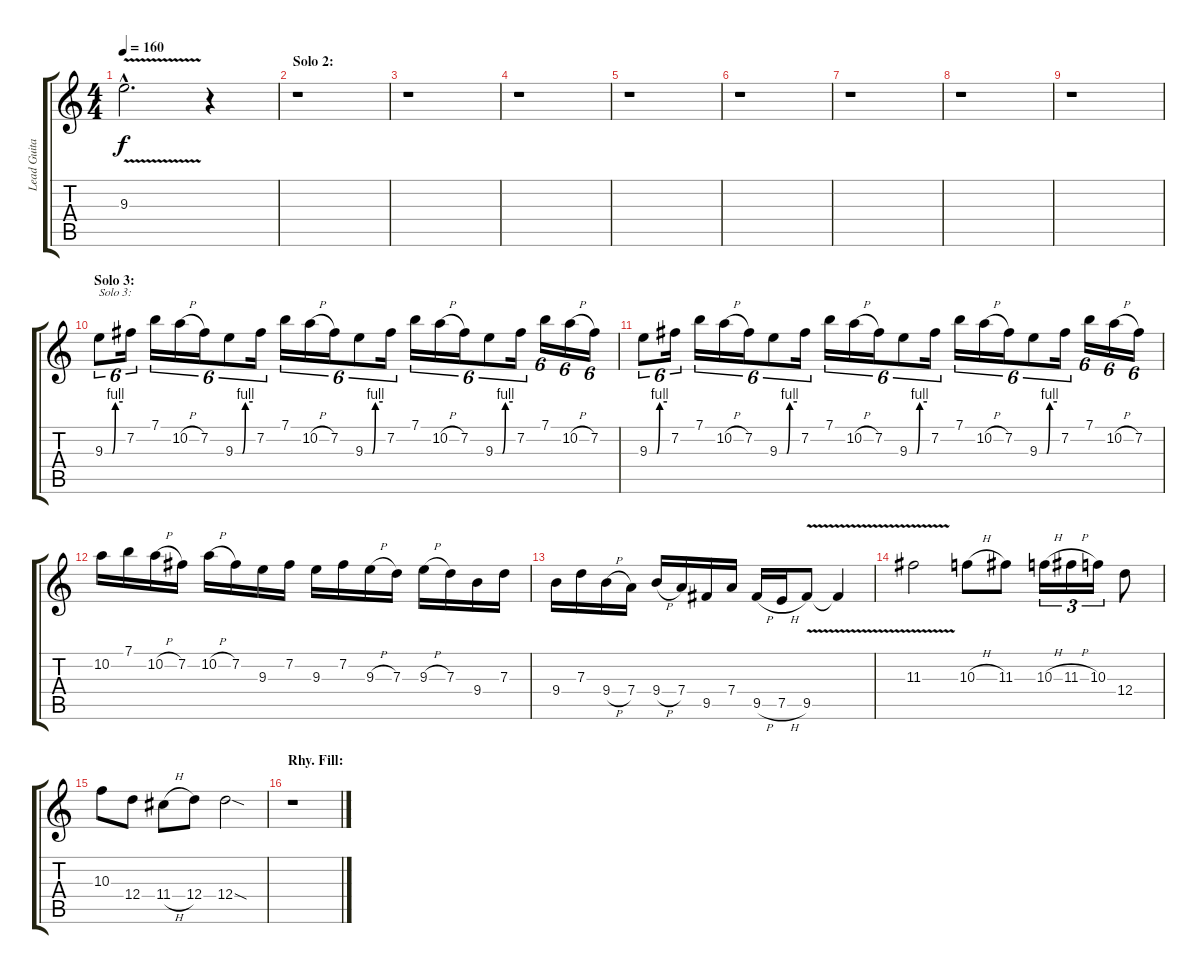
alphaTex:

\track ("Lead Guitar I" "Lead Guita") {instrument distortionguitar}
\staff {score tabs}
\tuning (E4 B3 G3 D3 A2 E2) {hide}
\ts (4 4)
\tempo 160
\clef g2
\ks c
9.3{v hac}.2{d dy f} r.4 |
\section ("" "Solo 2:")
r.1 |
r.1 |
r.1 |
r.1 |
r.1 |
r.1 |
r.1 |
r.1 |
\section ("" "Solo 3:")
9.3{be (custom 0 0 25 0 35 4 60 4)}.8{tu (6 4) txt "Solo 3:"} 7.2.16{tu (6 4)} 7.1.16{tu (6 4)} 10.2{h}.16{tu (6 4)} 7.2.16{tu (6 4)} 9.3{be (custom 0 0 25 0 35 4 60 4)}.8{tu (6 4)} 7.2.16{tu (6 4)} 7.1.16{tu (6 4)} 10.2{h}.16{tu (6 4)} 7.2.16{tu (6 4)} 9.3{be (custom 0 0 25 0 35 4 60 4)}.8{tu (6 4)} 7.2.16{tu (6 4)} 7.1.16{tu (6 4)} 10.2{h}.16{tu (6 4)} 7.2.16{tu (6 4)} 9.3{be (custom 0 0 25 0 35 4 60 4)}.8{tu (6 4)} 7.2.16{tu (6 4)} 7.1.16{tu (6 4)} 10.2{h}.16{tu (6 4)} 7.2.16{tu (6 4)} |
9.3{be (custom 0 0 25 0 35 4 60 4)}.8{tu (6 4)} 7.2.16{tu (6 4)} 7.1.16{tu (6 4)} 10.2{h}.16{tu (6 4)} 7.2.16{tu (6 4)} 9.3{be (custom 0 0 25 0 35 4 60 4)}.8{tu (6 4)} 7.2.16{tu (6 4)} 7.1.16{tu (6 4)} 10.2{h}.16{tu (6 4)} 7.2.16{tu (6 4)} 9.3{be (custom 0 0 25 0 35 4 60 4)}.8{tu (6 4)} 7.2.16{tu (6 4)} 7.1.16{tu (6 4)} 10.2{h}.16{tu (6 4)} 7.2.16{tu (6 4)} 9.3{be (custom 0 0 25 0 35 4 60 4)}.8{tu (6 4)} 7.2.16{tu (6 4)} 7.1.16{tu (6 4)} 10.2{h}.16{tu (6 4)} 7.2.16{tu (6 4)} |
10.2.16 7.1.16 10.2{h}.16 7.2.16 10.2{h}.16 7.2.16 9.3.16 7.2.16 9.3.16 7.2.16 9.3{h}.16 7.3.16 9.3{h}.16 7.3.16 9.4.16 7.3.16 |
9.4.16 7.3.16 9.4{h}.16 7.4.16 9.4{h}.16 7.4.16 9.5.16 7.4.16 9.5{h}.16 7.5{h}.16 9.5{v}.8 9.5{t}.4 |
11.3{v}.2 10.3{h}.8 11.3.8 10.3{h}.16{tu (3 2)} 11.3{h}.16{tu (3 2)} 10.3.16{tu (3 2)} 12.4.8 |
10.3.8 12.4.8 11.4{h}.8 12.4.8 12.4{sod}.2 |
\section ("" "Rhy. Fill:")
r.1
